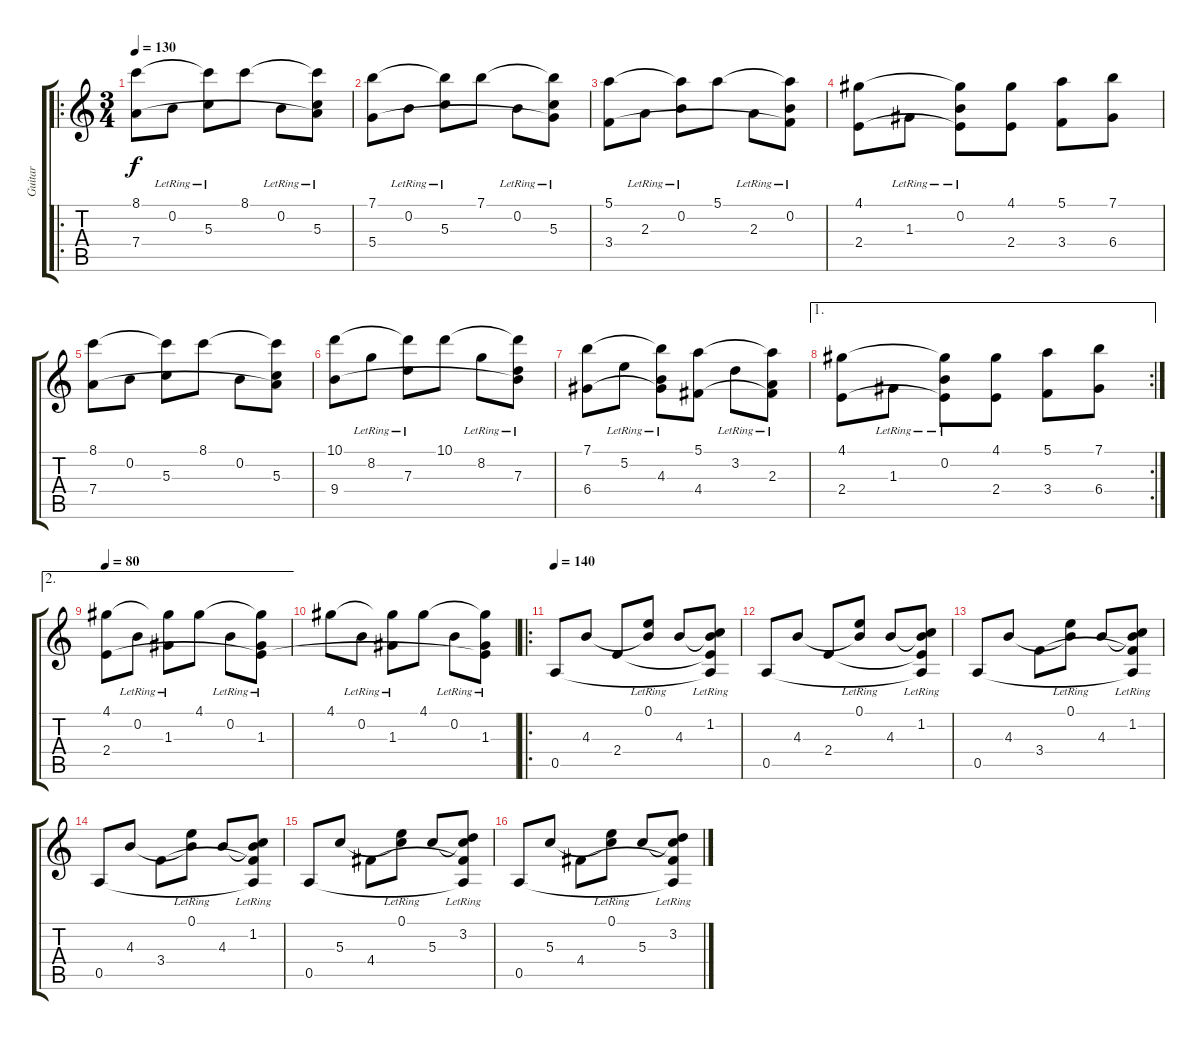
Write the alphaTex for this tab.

\track ("Guitar" "Guitar") {instrument acousticguitarsteel}
\staff {score tabs}
\tuning (E4 B3 G3 D3 A2 E2) {hide}
\ro
\ts (3 4)
\tempo 130
\clef g2
\ks c
(8.1 7.4).8{dy f} 0.2{lr}.8 (8.1{t} 5.3{lr}).8 8.1.8 0.2{lr}.8 (8.1{t} 5.3{lr} 7.4{t}).8 |
(7.1 5.4).8 0.2{lr}.8 (7.1{t} 5.3{lr}).8 7.1.8 0.2{lr}.8 (7.1{t} 5.3{lr} 5.4{t}).8 |
(5.1 3.4).8 2.3{lr}.8 (5.1{t} 0.2{lr}).8 5.1.8 2.3{lr}.8 (5.1{t} 0.2{lr} 3.4{t}).8 |
(4.1 2.4).8 1.3{lr}.8 (4.1{t} 0.2{lr} 2.4{t}).8 (4.1 2.4).8 (5.1 3.4).8 (7.1 6.4).8 |
(8.1 7.4).8 0.2.8 (8.1{t} 5.3).8 8.1.8 0.2.8 (8.1{t} 5.3 7.4{t}).8 |
(10.1 9.4).8 8.2{lr}.8 (10.1{t} 7.3{lr}).8 10.1.8 8.2{lr}.8 (10.1{t} 7.3{lr} 9.4{t}).8 |
(7.1 6.4).8 5.2{lr}.8 (7.1{t} 4.3{lr} 6.4{t}).8 (5.1 4.4).8 3.2{lr}.8 (5.1{t} 2.3{lr} 4.4{t}).8 |
\ae 1
\rc 2
(4.1 2.4).8 1.3{lr}.8 (4.1{t} 0.2{lr} 2.4{t}).8 (4.1 2.4).8 (5.1 3.4).8 (7.1 6.4).8 |
\ae 2
\tempo 80
(4.1 2.4).8 0.2{lr}.8 (4.1{t} 1.3{lr}).8 4.1.8 0.2{lr}.8 (4.1{t} 1.3{lr} 2.4{t}).8 |
4.1.8 0.2{lr}.8 (4.1{t} 1.3{lr}).8 4.1.8 0.2{lr}.8 (4.1{t} 1.3{lr} 2.4{t}).8 |
\ro
\tempo 140
0.5.8 4.3.8 2.4.8 (0.1{lr} 4.3{t}).8 4.3.8 (1.2{lr} 4.3{t} 2.4{t} 0.5{t}).8 |
0.5.8 4.3.8 2.4.8 (0.1{lr} 4.3{t}).8 4.3.8 (1.2{lr} 4.3{t} 2.4{t} 0.5{t}).8 |
0.5.8 4.3.8 3.4.8 (0.1{lr} 4.3{t}).8 4.3.8 (1.2{lr} 4.3{t} 3.4{t} 0.5{t}).8 |
0.5.8 4.3.8 3.4.8 (0.1{lr} 4.3{t}).8 4.3.8 (1.2{lr} 4.3{t} 3.4{t} 0.5{t}).8 |
0.5.8 5.3.8 4.4.8 (0.1{lr} 5.3{t}).8 5.3.8 (3.2{lr} 5.3{t} 4.4{t} 0.5{t}).8 |
0.5.8 5.3.8 4.4.8 (0.1{lr} 5.3{t}).8 5.3.8 (3.2{lr} 5.3{t} 4.4{t} 0.5{t}).8
